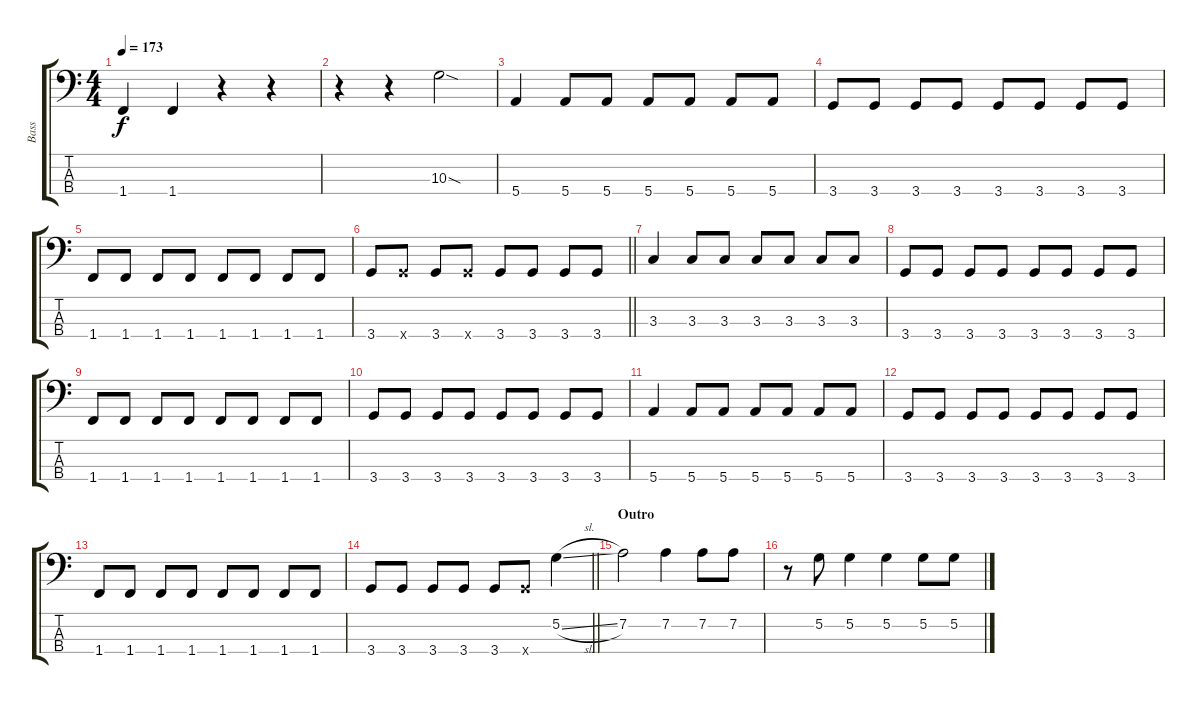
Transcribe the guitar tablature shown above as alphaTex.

\track ("Bass" "Bass") {instrument electricbasspick}
\staff {score tabs}
\tuning (G2 D2 A1 E1) {hide}
\ts (4 4)
\tempo 173
\clef f4
\ks c
1.4.4{dy f} 1.4.4 r.4 r.4 |
r.4 r.4 10.3{sod}.2 |
5.4.4 5.4.8 5.4.8 5.4.8 5.4.8 5.4.8 5.4.8 |
3.4.8 3.4.8 3.4.8 3.4.8 3.4.8 3.4.8 3.4.8 3.4.8 |
1.4.8 1.4.8 1.4.8 1.4.8 1.4.8 1.4.8 1.4.8 1.4.8 |
\barLineRight lightlight
3.4.8 3.4{x}.8 3.4.8 3.4{x}.8 3.4.8 3.4.8 3.4.8 3.4.8 |
3.3.4 3.3.8 3.3.8 3.3.8 3.3.8 3.3.8 3.3.8 |
3.4.8 3.4.8 3.4.8 3.4.8 3.4.8 3.4.8 3.4.8 3.4.8 |
1.4.8 1.4.8 1.4.8 1.4.8 1.4.8 1.4.8 1.4.8 1.4.8 |
3.4.8 3.4.8 3.4.8 3.4.8 3.4.8 3.4.8 3.4.8 3.4.8 |
5.4.4 5.4.8 5.4.8 5.4.8 5.4.8 5.4.8 5.4.8 |
3.4.8 3.4.8 3.4.8 3.4.8 3.4.8 3.4.8 3.4.8 3.4.8 |
1.4.8 1.4.8 1.4.8 1.4.8 1.4.8 1.4.8 1.4.8 1.4.8 |
\barLineRight lightlight
3.4.8 3.4.8 3.4.8 3.4.8 3.4.8 3.4{x}.8 5.2{sl}.4 |
\section ("" "Outro")
7.2.2 7.2.4 7.2.8 7.2.8 |
r.8 5.2.8 5.2.4 5.2.4 5.2.8 5.2.8
